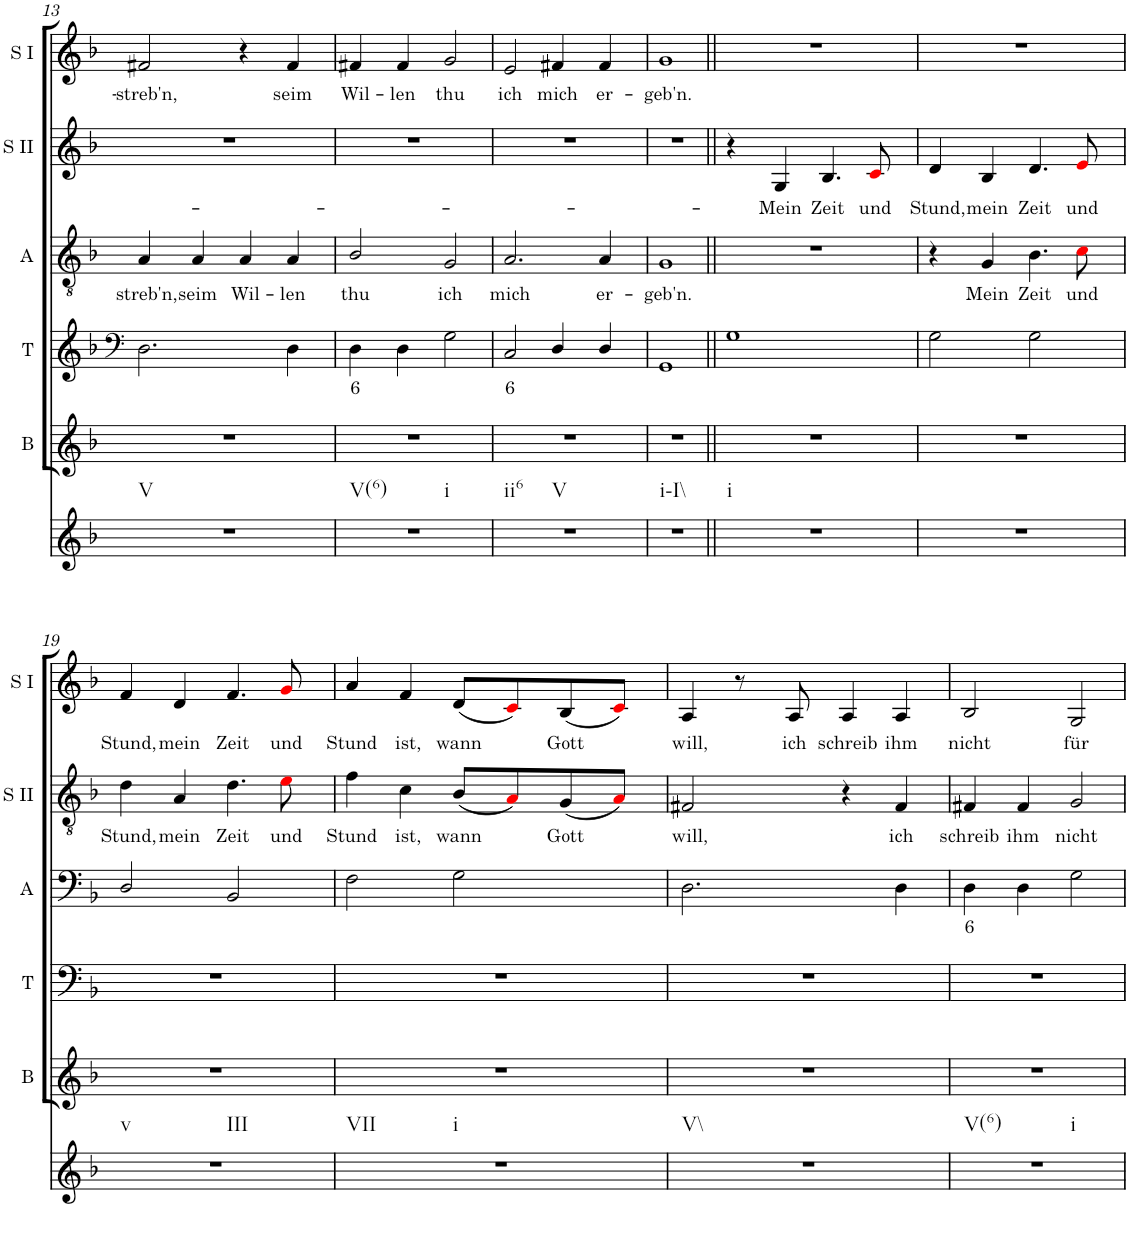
**kern	**kern	**kern	**text	**kern	**text	**kern	**text	**kern	**text
*part6	*part5	*part4	*part4	*part3	*part3	*part2	*part2	*part1	*part1
*staff6	*staff5	*staff4	*staff4	*staff3	*staff3	*staff2	*staff2	*staff1	*staff1
*I"Continuo	*I"Bass	*I"Tenor	*	*I"Alto	*	*I"Soprano II	*	*I"Soprano I	*
*	*I'B	*I'T	*	*I'A	*	*I'S II	*	*I'S I	*
!!LO:PB:g=z
*clefG2	*clefG2	*clefF4	*	*clefF4	*	*clefGv2	*	*clefG2	*
*k[b-]	*k[b-]	*k[b-]	*	*k[b-]	*	*k[b-]	*	*k[b-]	*
*M4/4	*M4/4	*M4/4	*	*M4/4	*	*M4/4	*	*M4/4	*
=13	=13	=13	=13	=13	=13	=13	=13	=13	=13
!LO:TX:b:t=V	!	!	!	!	!	!	!	!	!
!	!	!	!	!	!LO:LY:b	!	!	!	!LO:LY:b
1r	1r	2.D\	.	4A/	streb'n,	1r	.	2f#X/	streb'n,
!	!	!	!	!	!LO:LY:b	!	!	!	!
.	.	.	.	4A/	seim	.	.	.	.
!	!	!	!	!	!LO:LY:b	!	!	!	!
.	.	.	.	4A/	Wil-	.	.	4r	.
!	!	!	!	!	!LO:LY:b	!	!	!	!LO:LY:b
.	.	4D\	.	4A/	len	.	.	4f#/	seim
=14	=14	=14	=14	=14	=14	=14	=14	=14	=14
!LO:TX:b:t=V(6)	!	!	!	!	!	!	!	!	!
!LO:TX:b:t=i	!	!	!	!	!	!	!	!	!
!	!	!	!LO:LY:b	!	!LO:LY:b	!	!	!	!LO:LY:b
1r	1r	4D\	6	2B-/	thu	1r	.	4f#X/	Wil-
!	!	!	!	!	!	!	!	!	!LO:LY:b
.	.	4D\	.	.	.	.	.	4f#/	len
!	!	!	!	!	!LO:LY:b	!	!	!	!LO:LY:b
.	.	2G\	.	2G/	ich	.	.	2g/	thu
=15	=15	=15	=15	=15	=15	=15	=15	=15	=15
!LO:TX:b:t=ii6	!	!	!	!	!	!	!	!	!
!LO:TX:b:t=V	!	!	!	!	!	!	!	!	!
!	!	!	!LO:LY:b	!	!LO:LY:b	!	!	!	!LO:LY:b
1r	1r	2C/	6	2.A/	mich	1r	.	2e/	ich
!	!	!	!	!	!	!	!	!	!LO:LY:b
.	.	4D/	.	.	.	.	.	4f#X/	mich
!	!	!	!	!	!LO:LY:b	!	!	!	!LO:LY:b
.	.	4D/	.	4A/	er-	.	.	4f#/	er-
=16	=16	=16	=16	=16	=16	=16	=16	=16	=16
!LO:TX:b:t=i\\-I\\	!	!	!	!	!	!	!	!	!
!	!	!	!	!	!LO:LY:b	!	!	!	!LO:LY:b
1r	1r	1GG	.	1G	geb'n.	1r	.	1g	geb'n.
=17||	=17||	=17||	=17||	=17||	=17||	=17||	=17||	=17||	=17||
!LO:TX:b:t=i	!	!	!	!	!	!	!	!	!
1r	1r	1G	.	1r	.	4r	.	1r	.
!	!	!	!	!	!	!	!LO:LY:b	!	!
.	.	.	.	.	.	4G/	Mein	.	.
!	!	!	!	!	!	!	!LO:LY:b	!	!
.	.	.	.	.	.	4.B-/	Zeit	.	.
!	!	!	!	!	!	!	!LO:LY:b	!	!
.	.	.	.	.	.	8ci/	und	.	.
=18	=18	=18	=18	=18	=18	=18	=18	=18	=18
!	!	!	!	!	!	!	!LO:LY:b	!	!
1r	1r	2G\	.	4r	.	4d/	Stund,	1r	.
!	!	!	!	!	!LO:LY:b	!	!LO:LY:b	!	!
.	.	.	.	4G/	Mein	4B-/	mein	.	.
!	!	!	!	!	!LO:LY:b	!	!LO:LY:b	!	!
.	.	2G\	.	4.B-\	Zeit	4.d/	Zeit	.	.
!	!	!	!	!	!LO:LY:b	!	!LO:LY:b	!	!
.	.	.	.	8ci\	und	8ei/	und	.	.
!!LO:LB:g=z
=19	=19	=19	=19	=19	=19	=19	=19	=19	=19
!LO:TX:b:t=v	!	!	!	!	!	!	!	!	!
!LO:TX:b:t=III	!	!	!	!	!	!	!	!	!
!	!	!	!	!	!	!	!LO:LY:b	!	!LO:LY:b
1r	1r	1r	.	2D/	.	4d\	Stund,	4f/	Stund,
!	!	!	!	!	!	!	!LO:LY:b	!	!LO:LY:b
.	.	.	.	.	.	4A/	mein	4d/	mein
!	!	!	!	!	!	!	!LO:LY:b	!	!LO:LY:b
.	.	.	.	2BB-/	.	4.d\	Zeit	4.f/	Zeit
!	!	!	!	!	!	!	!LO:LY:b	!	!LO:LY:b
.	.	.	.	.	.	8ei\	und	8gi/	und
=20	=20	=20	=20	=20	=20	=20	=20	=20	=20
!LO:TX:b:t=VII	!	!	!	!	!	!	!	!	!
!LO:TX:b:t=i	!	!	!	!	!	!	!	!	!
!	!	!	!	!	!	!	!LO:LY:b	!	!LO:LY:b
1r	1r	1r	.	2F\	.	4f\	Stund	4a/	Stund
!	!	!	!	!	!	!	!LO:LY:b	!	!LO:LY:b
.	.	.	.	.	.	4c\	ist,	4f/	ist,
!	!	!	!	!	!	!	!LO:LY:b	!	!LO:LY:b
.	.	.	.	2G\	.	(8B-/L	wann	(8d/L	wann
.	.	.	.	.	.	8Ai/)	.	8ci/)	.
!	!	!	!	!	!	!	!LO:LY:b	!	!LO:LY:b
.	.	.	.	.	.	(8G/	Gott	(8B-/	Gott
.	.	.	.	.	.	8Ai/J)	.	8ci/J)	.
=21	=21	=21	=21	=21	=21	=21	=21	=21	=21
!LO:TX:b:t=V\\	!	!	!	!	!	!	!	!	!
!	!	!	!	!	!	!	!LO:LY:b	!	!LO:LY:b
1r	1r	1r	.	2.D\	.	2F#X/	will,	4A/	will,
.	.	.	.	.	.	.	.	8r	.
!	!	!	!	!	!	!	!	!	!LO:LY:b
.	.	.	.	.	.	.	.	8A/	ich
!	!	!	!	!	!	!	!	!	!LO:LY:b
.	.	.	.	.	.	4r	.	4A/	schreib
!	!	!	!	!	!	!	!LO:LY:b	!	!LO:LY:b
.	.	.	.	4D\	.	4F#/	ich	4A/	ihm
=22	=22	=22	=22	=22	=22	=22	=22	=22	=22
!LO:TX:b:t=V(6)	!	!	!	!	!	!	!	!	!
!LO:TX:b:t=i	!	!	!	!	!	!	!	!	!
!	!	!	!	!	!LO:LY:b	!	!LO:LY:b	!	!LO:LY:b
1r	1r	1r	.	4D\	6	4F#X/	schreib	2B-/	nicht
!	!	!	!	!	!	!	!LO:LY:b	!	!
.	.	.	.	4D\	.	4F#/	ihm	.	.
!	!	!	!	!	!	!	!LO:LY:b	!	!LO:LY:b
.	.	.	.	2G\	.	2G/	nicht	2G/	für
=	=	=	=	=	=	=	=	=	=
*-	*-	*-	*-	*-	*-	*-	*-	*-	*-
